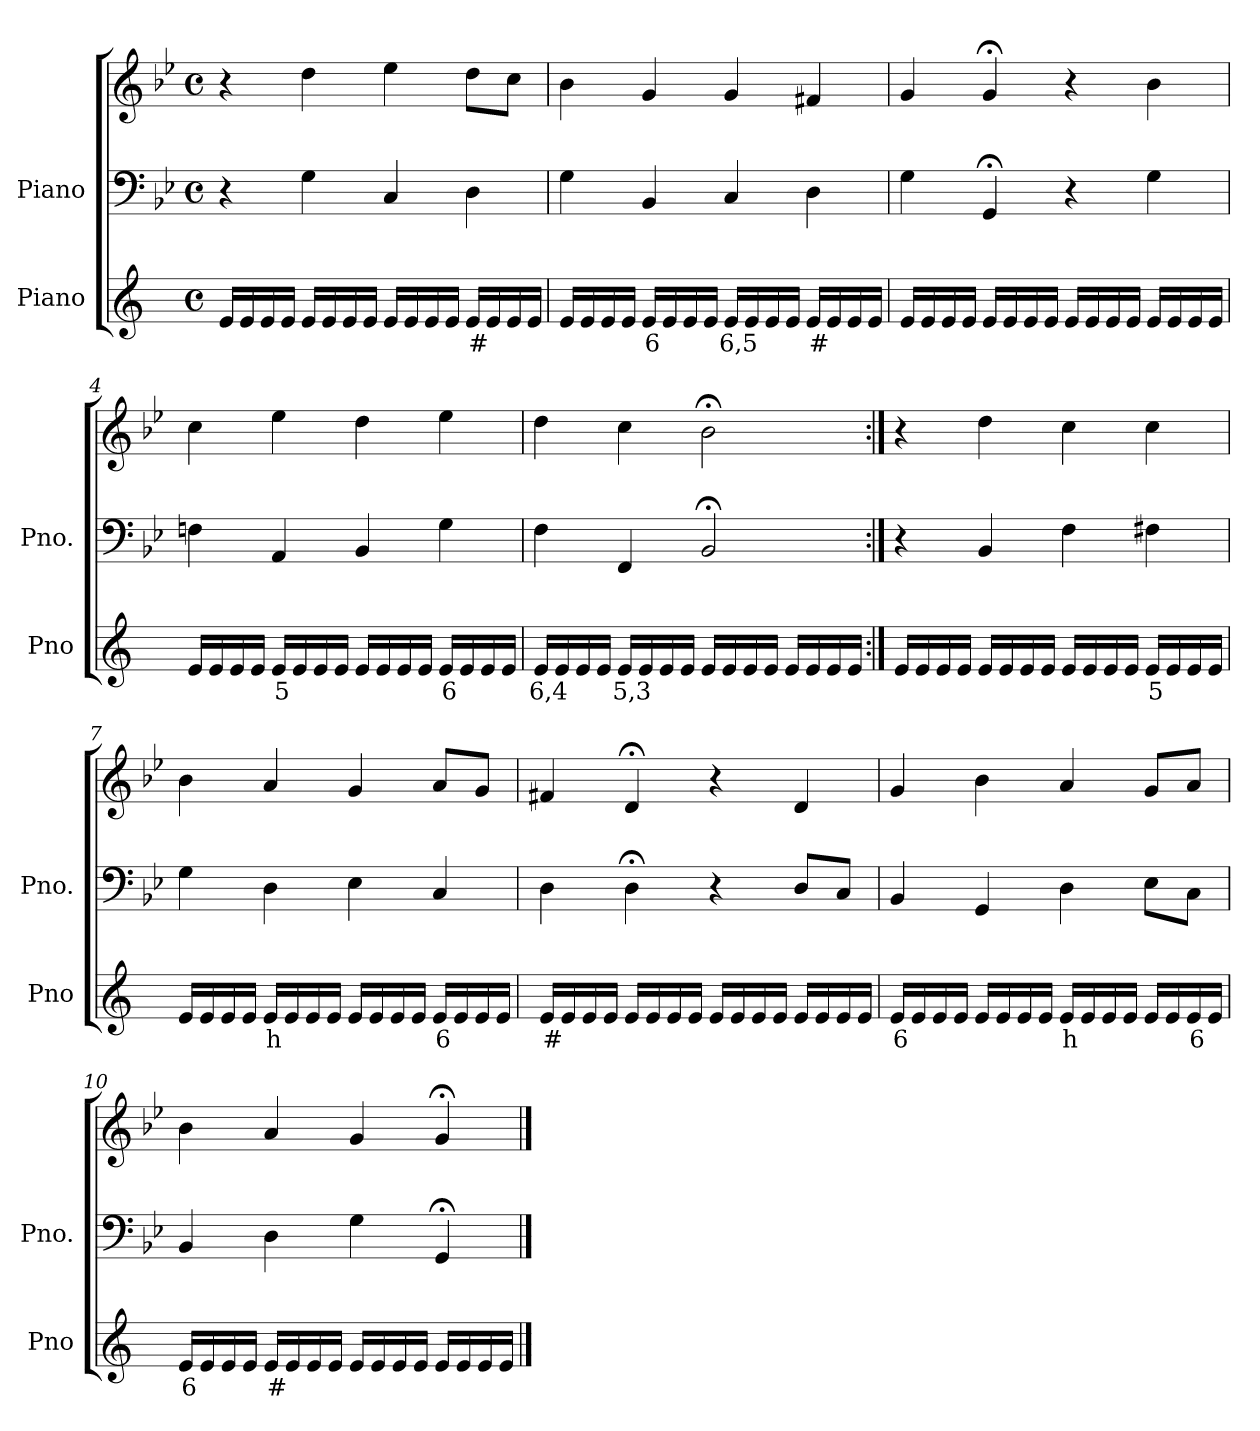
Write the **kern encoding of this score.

**kern	**text	**kern	**kern
*part2	*part2	*part1	*part1
*staff3	*staff3	*staff2	*staff1
*I"Piano	*	*I"Piano	*
*I'Pno	*	*I'Pno.	*
*clefG2	*	*clefF4	*clefG2
*k[]	*	*k[b-e-]	*k[b-e-]
*M4/4	*	*M4/4	*M4/4
*met(c)	*	*met(c)	*met(c)
=1	=1	=1	=1
16e/LL	.	4r	4r
16e/	.	.	.
16e/	.	.	.
16e/JJ	.	.	.
16e/LL	.	4G\	4dd\
16e/	.	.	.
16e/	.	.	.
16e/JJ	.	.	.
16e/LL	.	4C/	4ee-\
16e/	.	.	.
16e/	.	.	.
16e/JJ	.	.	.
!	!LO:LY:b	!	!
16e/LL	#	4D\	8dd\L
16e/	.	.	.
16e/	.	.	8cc\J
16e/JJ	.	.	.
=2	=2	=2	=2
16e/LL	.	4G\	4b-\
16e/	.	.	.
16e/	.	.	.
16e/JJ	.	.	.
!	!LO:LY:b	!	!
16e/LL	6	4BB-/	4g/
16e/	.	.	.
16e/	.	.	.
16e/JJ	.	.	.
!	!LO:LY:b	!	!
16e/LL	6,5	4C/	4g/
16e/	.	.	.
16e/	.	.	.
16e/JJ	.	.	.
!	!LO:LY:b	!	!
16e/LL	#	4D\	4f#X/
16e/	.	.	.
16e/	.	.	.
16e/JJ	.	.	.
=3	=3	=3	=3
16e/LL	.	4G\	4g/
16e/	.	.	.
16e/	.	.	.
16e/JJ	.	.	.
16e/LL	.	4GG;</	4g;</
16e/	.	.	.
16e/	.	.	.
16e/JJ	.	.	.
16e/LL	.	4r	4r
16e/	.	.	.
16e/	.	.	.
16e/JJ	.	.	.
16e/LL	.	4G\	4b-\
16e/	.	.	.
16e/	.	.	.
16e/JJ	.	.	.
=4	=4	=4	=4
16e/LL	.	4Fn\	4cc\
16e/	.	.	.
16e/	.	.	.
16e/JJ	.	.	.
!	!LO:LY:b	!	!
16e/LL	5	4AA/	4ee-\
16e/	.	.	.
16e/	.	.	.
16e/JJ	.	.	.
16e/LL	.	4BB-/	4dd\
16e/	.	.	.
16e/	.	.	.
16e/JJ	.	.	.
!	!LO:LY:b	!	!
16e/LL	6	4G\	4ee-\
16e/	.	.	.
16e/	.	.	.
16e/JJ	.	.	.
=5	=5	=5	=5
!	!LO:LY:b	!	!
16e/LL	6,4	4F\	4dd\
16e/	.	.	.
16e/	.	.	.
16e/JJ	.	.	.
!	!LO:LY:b	!	!
16e/LL	5,3	4FF/	4cc\
16e/	.	.	.
16e/	.	.	.
16e/JJ	.	.	.
16e/LL	.	2BB-;</	2b-;<\
16e/	.	.	.
16e/	.	.	.
16e/JJ	.	.	.
16e/LL	.	.	.
16e/	.	.	.
16e/	.	.	.
16e/JJ	.	.	.
=6:|!	=6:|!	=6:|!	=6:|!
16e/LL	.	4r	4r
16e/	.	.	.
16e/	.	.	.
16e/JJ	.	.	.
16e/LL	.	4BB-/	4dd\
16e/	.	.	.
16e/	.	.	.
16e/JJ	.	.	.
16e/LL	.	4F\	4cc\
16e/	.	.	.
16e/	.	.	.
16e/JJ	.	.	.
!	!LO:LY:b	!	!
16e/LL	5	4F#X\	4cc\
16e/	.	.	.
16e/	.	.	.
16e/JJ	.	.	.
=7	=7	=7	=7
16e/LL	.	4G\	4b-\
16e/	.	.	.
16e/	.	.	.
16e/JJ	.	.	.
!	!LO:LY:b	!	!
16e/LL	h	4D\	4a/
16e/	.	.	.
16e/	.	.	.
16e/JJ	.	.	.
16e/LL	.	4E-\	4g/
16e/	.	.	.
16e/	.	.	.
16e/JJ	.	.	.
!	!LO:LY:b	!	!
16e/LL	6	4C/	8a/L
16e/	.	.	.
16e/	.	.	8g/J
16e/JJ	.	.	.
=8	=8	=8	=8
!	!LO:LY:b	!	!
16e/LL	#	4D\	4f#X/
16e/	.	.	.
16e/	.	.	.
16e/JJ	.	.	.
16e/LL	.	4D;<\	4d;</
16e/	.	.	.
16e/	.	.	.
16e/JJ	.	.	.
16e/LL	.	4r	4r
16e/	.	.	.
16e/	.	.	.
16e/JJ	.	.	.
16e/LL	.	8D/L	4d/
16e/	.	.	.
!	!LO:LY:b	!	!
16e/	_	8C/J	.
16e/JJ	.	.	.
=9	=9	=9	=9
!	!LO:LY:b	!	!
16e/LL	6	4BB-/	4g/
16e/	.	.	.
16e/	.	.	.
16e/JJ	.	.	.
16e/LL	.	4GG/	4b-\
16e/	.	.	.
16e/	.	.	.
16e/JJ	.	.	.
!	!LO:LY:b	!	!
16e/LL	h	4D\	4a/
16e/	.	.	.
16e/	.	.	.
16e/JJ	.	.	.
16e/LL	.	8E-\L	8g/L
16e/	.	.	.
!	!LO:LY:b	!	!
16e/	6	8C\J	8a/J
16e/JJ	.	.	.
=10	=10	=10	=10
!	!LO:LY:b	!	!
16e/LL	6	4BB-/	4b-\
16e/	.	.	.
16e/	.	.	.
16e/JJ	.	.	.
!	!LO:LY:b	!	!
16e/LL	#	4D\	4a/
16e/	.	.	.
16e/	.	.	.
16e/JJ	.	.	.
16e/LL	.	4G\	4g/
16e/	.	.	.
16e/	.	.	.
16e/JJ	.	.	.
16e/LL	.	4GG;</	4g;</
16e/	.	.	.
16e/	.	.	.
16e/JJ	.	.	.
==	==	==	==
*-	*-	*-	*-
